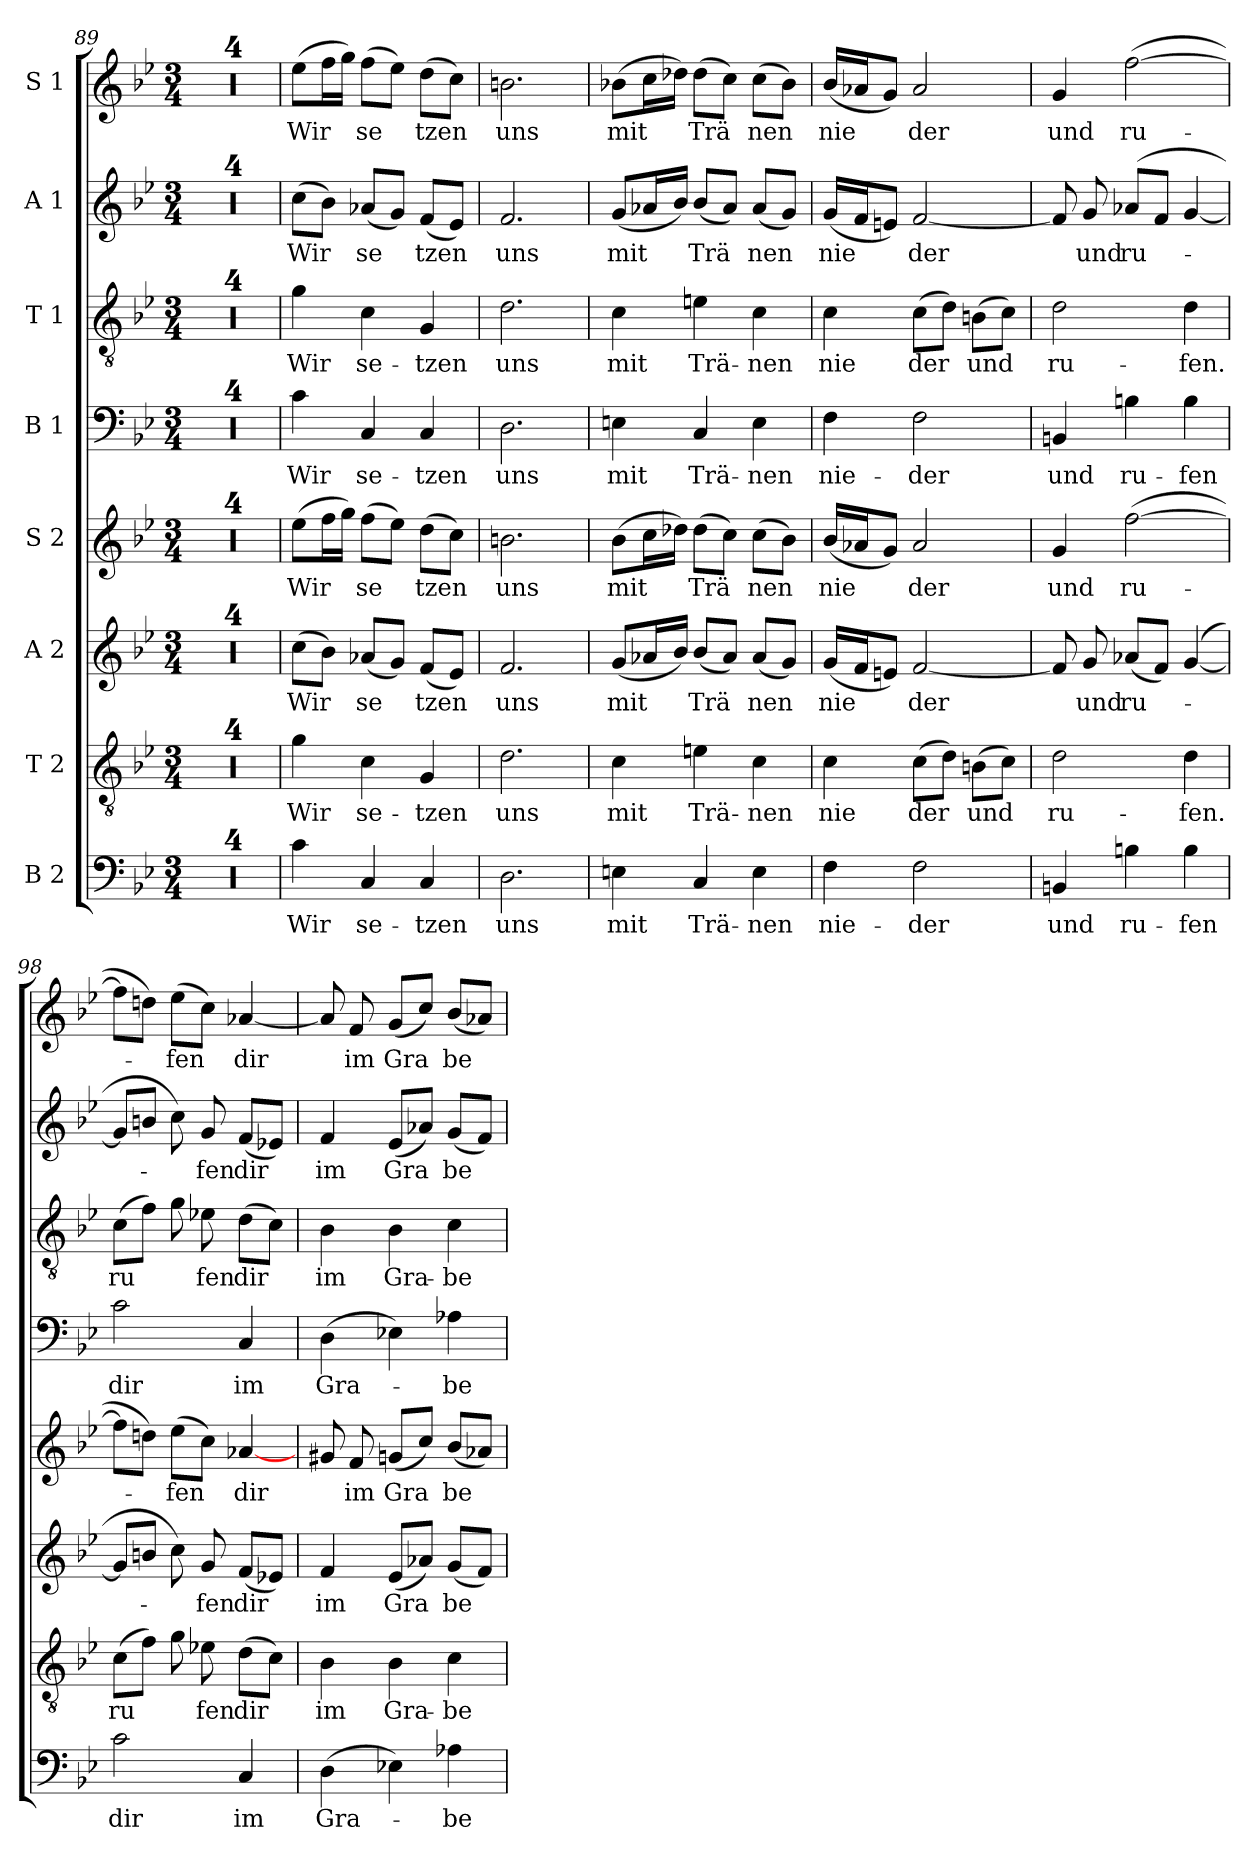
**kern	**text	**kern	**text	**kern	**text	**kern	**text	**kern	**text	**kern	**text	**kern	**text	**kern	**text
*part8	*part8	*part7	*part7	*part6	*part6	*part5	*part5	*part4	*part4	*part3	*part3	*part2	*part2	*part1	*part1
*staff8	*staff8	*staff7	*staff7	*staff6	*staff6	*staff5	*staff5	*staff4	*staff4	*staff3	*staff3	*staff2	*staff2	*staff1	*staff1
*I"B 2	*	*I"T 2	*	*I"A 2	*	*I"S 2	*	*I"B 1	*	*I"T 1	*	*I"A 1	*	*I"S 1	*
*clefF4	*	*clefGv2	*	*clefG2	*	*clefG2	*	*clefF4	*	*clefGv2	*	*clefG2	*	*clefG2	*
*k[b-e-]	*	*k[b-e-]	*	*k[b-e-]	*	*k[b-e-]	*	*k[b-e-]	*	*k[b-e-]	*	*k[b-e-]	*	*k[b-e-]	*
*B-:	*	*B-:	*	*B-:	*	*B-:	*	*B-:	*	*B-:	*	*B-:	*	*B-:	*
*M3/4	*	*M3/4	*	*M3/4	*	*M3/4	*	*M3/4	*	*M3/4	*	*M3/4	*	*M3/4	*
=89	=89	=89	=89	=89	=89	=89	=89	=89	=89	=89	=89	=89	=89	=89	=89
2.r	.	2.r	.	2.r	.	2.r	.	2.r	.	2.r	.	2.r	.	2.r	.
=90	=90	=90	=90	=90	=90	=90	=90	=90	=90	=90	=90	=90	=90	=90	=90
2.r	.	2.r	.	2.r	.	2.r	.	2.r	.	2.r	.	2.r	.	2.r	.
=91	=91	=91	=91	=91	=91	=91	=91	=91	=91	=91	=91	=91	=91	=91	=91
2.r	.	2.r	.	2.r	.	2.r	.	2.r	.	2.r	.	2.r	.	2.r	.
=92	=92	=92	=92	=92	=92	=92	=92	=92	=92	=92	=92	=92	=92	=92	=92
2.r	.	2.r	.	2.r	.	2.r	.	2.r	.	2.r	.	2.r	.	2.r	.
=93	=93	=93	=93	=93	=93	=93	=93	=93	=93	=93	=93	=93	=93	=93	=93
!	!LO:LY:b	!	!LO:LY:b	!	!LO:LY:b	!	!LO:LY:b	!	!LO:LY:b	!	!LO:LY:b	!	!LO:LY:b	!	!LO:LY:b
4c\	Wir	4g\	Wir	(>8cc\L	Wir	(>8ee-\L	Wir	4c\	Wir	4g\	Wir	(>8cc\L	Wir	(>8ee-\L	Wir
.	.	.	.	8b-\J)	.	16ff\L	.	.	.	.	.	8b-\J)	.	16ff\L	.
.	.	.	.	.	.	16gg\JJ)	.	.	.	.	.	.	.	16gg\JJ)	.
!	!LO:LY:b	!	!LO:LY:b	!	!LO:LY:b	!	!LO:LY:b	!	!LO:LY:b	!	!LO:LY:b	!	!LO:LY:b	!	!LO:LY:b
4C/	se-	4c\	se-	(<8a-X/L	se	(>8ff\L	se	4C/	se-	4c\	se-	(<8a-X/L	se	(>8ff\L	se
.	.	.	.	8g/J)	.	8ee-\J)	.	.	.	.	.	8g/J)	.	8ee-\J)	.
!	!LO:LY:b	!	!LO:LY:b	!	!LO:LY:b	!	!LO:LY:b	!	!LO:LY:b	!	!LO:LY:b	!	!LO:LY:b	!	!LO:LY:b
4C/	-tzen	4G/	-tzen	(<8f/L	tzen	(>8dd\L	tzen	4C/	-tzen	4G/	-tzen	(<8f/L	tzen	(>8dd\L	tzen
.	.	.	.	8e-/J)	.	8cc\J)	.	.	.	.	.	8e-/J)	.	8cc\J)	.
=94	=94	=94	=94	=94	=94	=94	=94	=94	=94	=94	=94	=94	=94	=94	=94
!	!LO:LY:b	!	!LO:LY:b	!	!LO:LY:b	!	!LO:LY:b	!	!LO:LY:b	!	!LO:LY:b	!	!LO:LY:b	!	!LO:LY:b
2.D\	uns	2.d\	uns	2.f/	uns	2.bn\	uns	2.D\	uns	2.d\	uns	2.f/	uns	2.bn\	uns
=95	=95	=95	=95	=95	=95	=95	=95	=95	=95	=95	=95	=95	=95	=95	=95
!	!LO:LY:b	!	!LO:LY:b	!	!LO:LY:b	!	!LO:LY:b	!	!LO:LY:b	!	!LO:LY:b	!	!LO:LY:b	!	!LO:LY:b
4En\	mit	4c\	mit	(<8g/L	mit	(>8b-\L	mit	4En\	mit	4c\	mit	(<8g/L	mit	(>8b-X\L	mit
.	.	.	.	16a-X/L	.	16cc\L	.	.	.	.	.	16a-X/L	.	16cc\L	.
.	.	.	.	16b-/JJ)	.	16dd-X\JJ)	.	.	.	.	.	16b-/JJ)	.	16dd-X\JJ)	.
!	!LO:LY:b	!	!LO:LY:b	!	!LO:LY:b	!	!LO:LY:b	!	!LO:LY:b	!	!LO:LY:b	!	!LO:LY:b	!	!LO:LY:b
4C/	Trä-	4en\	Trä-	(<8b-/L	Trä	(>8dd-\L	Trä	4C/	Trä-	4en\	Trä-	(<8b-/L	Trä	(>8dd-\L	Trä
.	.	.	.	8a-/J)	.	8cc\J)	.	.	.	.	.	8a-/J)	.	8cc\J)	.
!	!LO:LY:b	!	!LO:LY:b	!	!LO:LY:b	!	!LO:LY:b	!	!LO:LY:b	!	!LO:LY:b	!	!LO:LY:b	!	!LO:LY:b
4E\	-nen	4c\	-nen	(<8a-/L	nen	(>8cc\L	nen	4E\	-nen	4c\	-nen	(<8a-/L	nen	(>8cc\L	nen
.	.	.	.	8g/J)	.	8b-\J)	.	.	.	.	.	8g/J)	.	8b-\J)	.
=96	=96	=96	=96	=96	=96	=96	=96	=96	=96	=96	=96	=96	=96	=96	=96
!	!LO:LY:b	!	!LO:LY:b	!	!LO:LY:b	!	!LO:LY:b	!	!LO:LY:b	!	!LO:LY:b	!	!LO:LY:b	!	!LO:LY:b
4F\	nie-	4c\	nie	(<16g/LL	nie	(<16b-/LL	nie	4F\	nie-	4c\	nie	(<16g/LL	nie	(<16b-/LL	nie
.	.	.	.	16f/J	.	16a-X/J	.	.	.	.	.	16f/J	.	16a-X/J	.
.	.	.	.	8en/J)	.	8g/J)	.	.	.	.	.	8en/J)	.	8g/J)	.
!	!LO:LY:b	!	!LO:LY:b	!	!LO:LY:b	!	!LO:LY:b	!	!LO:LY:b	!	!LO:LY:b	!	!LO:LY:b	!	!LO:LY:b
2F\	-der	(>8c\L	der	[2f/	der	2a-/	der	2F\	-der	(>8c\L	der	[2f/	der	2a-/	der
.	.	8d\J)	.	.	.	.	.	.	.	8d\J)	.	.	.	.	.
!	!	!	!LO:LY:b	!	!	!	!	!	!	!	!LO:LY:b	!	!	!	!
.	.	(>8Bn\L	und	.	.	.	.	.	.	(>8Bn\L	und	.	.	.	.
.	.	8c\J)	.	.	.	.	.	.	.	8c\J)	.	.	.	.	.
=97	=97	=97	=97	=97	=97	=97	=97	=97	=97	=97	=97	=97	=97	=97	=97
!	!LO:LY:b	!	!LO:LY:b	!	!	!	!LO:LY:b	!	!LO:LY:b	!	!LO:LY:b	!	!	!	!LO:LY:b
4BBn/	und	2d\	ru-	8f/]	.	4g/	und	4BBn/	und	2d\	ru-	8f/]	.	4g/	und
!	!	!	!	!	!LO:LY:b	!	!	!	!	!	!	!	!LO:LY:b	!	!
.	.	.	.	8g/	und	.	.	.	.	.	.	8g/	und	.	.
!	!LO:LY:b	!	!	!	!LO:LY:b	!	!LO:LY:b	!	!LO:LY:b	!	!	!	!LO:LY:b	!	!LO:LY:b
4Bn\	ru-	.	.	(<8a-X/L	ru-	(>[2ff\	ru-	4Bn\	ru-	.	.	(<8a-X/L	ru-	(>[2ff\	ru-
.	.	.	.	8f/J)	.	.	.	.	.	.	.	8f/J	.	.	.
!	!LO:LY:b	!	!LO:LY:b	!	!	!	!	!	!LO:LY:b	!	!LO:LY:b	!	!	!	!
4B\	-fen	4d\	-fen.	(<[4g/	.	.	.	4B\	-fen	4d\	-fen.	[4g/	.	.	.
=98	=98	=98	=98	=98	=98	=98	=98	=98	=98	=98	=98	=98	=98	=98	=98
!	!LO:LY:b	!	!LO:LY:b	!	!	!	!	!	!LO:LY:b	!	!LO:LY:b	!	!	!	!
2c\	dir	(>8c\L	ru	8g/L]	.	8ff\L]	.	2c\	dir	(>8c\L	ru	8g/L]	.	8ff\L]	.
.	.	8f\J)	.	8bn/J	.	8ddn\J)	.	.	.	8f\J)	.	8bn/J	.	8ddn\J)	.
!	!	!	!	!	!	!	!LO:LY:b	!	!	!	!	!	!	!	!LO:LY:b
.	.	8g\	.	8cc\)	.	(>8ee-\L	-fen	.	.	8g\	.	8cc\)	.	(>8ee-\L	-fen
!	!	!	!LO:LY:b	!	!LO:LY:b	!	!	!	!	!	!LO:LY:b	!	!LO:LY:b	!	!
.	.	8e-X\	fen	8g/	-fen	8cc\J)	.	.	.	8e-X\	fen	8g/	-fen	8cc\J)	.
!	!LO:LY:b	!	!LO:LY:b	!	!LO:LY:b	!	!LO:LY:b	!	!LO:LY:b	!	!LO:LY:b	!	!LO:LY:b	!	!LO:LY:b
4C/	im	(>8d\L	dir	(<8f/L	dir	[4a-X/	dir	4C/	im	(>8d\L	dir	(<8f/L	dir	[4a-X/	dir
.	.	8c\J)	.	8e-X/J)	.	.	.	.	.	8c\J)	.	8e-X/J)	.	.	.
!!LO:PB:g=z
=99	=99	=99	=99	=99	=99	=99	=99	=99	=99	=99	=99	=99	=99	=99	=99
!	!LO:LY:b	!	!LO:LY:b	!	!LO:LY:b	!	!	!	!LO:LY:b	!	!LO:LY:b	!	!LO:LY:b	!	!
(>4D\	Gra-	4B-\	im	4f/	im	8g#/	.	(>4D\	Gra-	4B-\	im	4f/	im	8a-/]	.
!	!	!	!	!	!	!	!LO:LY:b	!	!	!	!	!	!	!	!LO:LY:b
.	.	.	.	.	.	8f/	im	.	.	.	.	.	.	8f/	im
!	!	!	!LO:LY:b	!	!LO:LY:b	!	!LO:LY:b	!	!	!	!LO:LY:b	!	!LO:LY:b	!	!LO:LY:b
4E-X\)	.	4B-\	Gra-	(<8e-/L	Gra	(<8g/L	Gra	4E-X\)	.	4B-\	Gra-	(<8e-/L	Gra	(<8g/L	Gra
.	.	.	.	8a-X/J)	.	8cc/J)	.	.	.	.	.	8a-X/J)	.	8cc/J)	.
!	!LO:LY:b	!	!LO:LY:b	!	!LO:LY:b	!	!LO:LY:b	!	!LO:LY:b	!	!LO:LY:b	!	!LO:LY:b	!	!LO:LY:b
4A-X\	-be	4c\	-be	(<8g/L	be	(<8b-/L	be	4A-X\	-be	4c\	-be	(<8g/L	be	(<8b-/L	be
.	.	.	.	8f/J)	.	8a-X/J)	.	.	.	.	.	8f/J)	.	8a-X/J)	.
=	=	=	=	=	=	=	=	=	=	=	=	=	=	=	=
*-	*-	*-	*-	*-	*-	*-	*-	*-	*-	*-	*-	*-	*-	*-	*-
